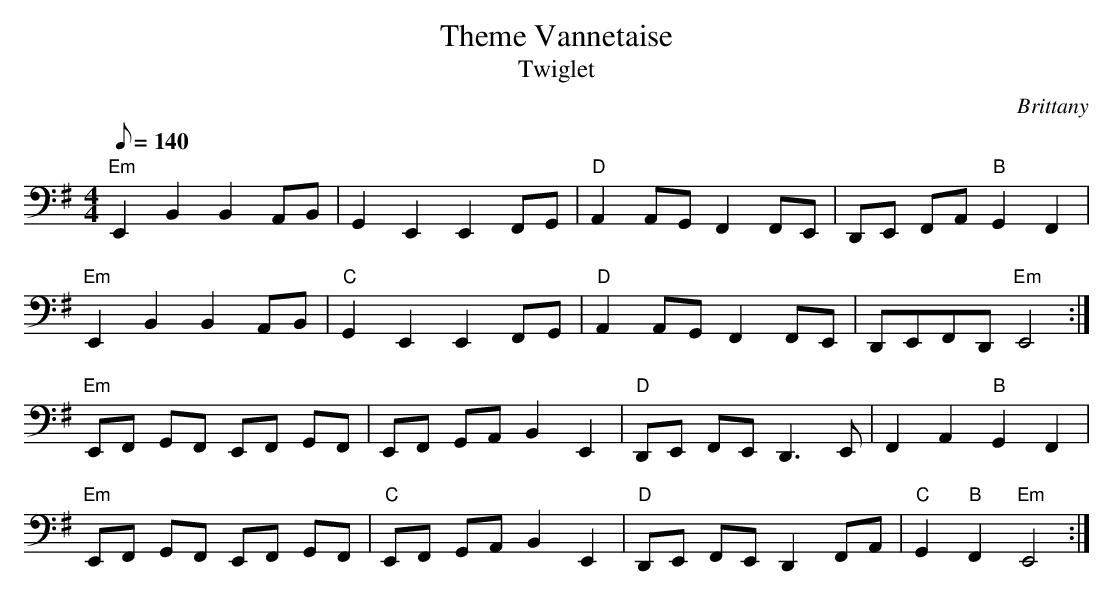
X:1
T: Theme Vannetaise
T: Twiglet
O: Brittany
M: 4/4
K: Em clef=bass middle=d
L: 1/8
Q: 140
"Em" E2 B2 B2 AB | G2 E2 E2 FG | "D" A2 AG F2 FE | DE FA "B" G2 F2 |
"Em" E2 B2 B2 AB | "C" G2 E2 E2 FG | "D" A2 AG F2 FE | DEFD "Em" E4 :|
"Em" EF GF EF GF | EF GA B2 E2 | "D" DE FE D2>E2 | F2 A2 "B" G2 F2 |
"Em" EF GF EF GF | "C" EF GA B2 E2 | "D" DE FE D2 FA | "C" G2 "B" F2 "Em" E4 :|
